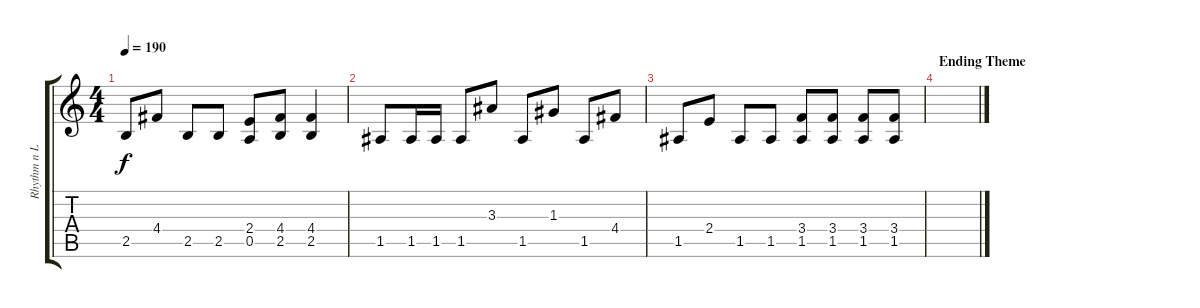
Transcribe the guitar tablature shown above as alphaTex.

\track ("Rhythm n Lead Guitar" "Rhythm n L") {instrument distortionguitar}
\staff {score tabs}
\tuning (E4 B3 G3 D3 A2 E2) {hide}
\ts (4 4)
\tempo 190
\clef g2
\ks c
2.5.8{dy f} 4.4.8 2.5.8 2.5.8 (2.4 0.5).8 (4.4 2.5).8 (4.4 2.5).4 |
1.5.8 1.5.16 1.5.16 1.5.8 3.3.8 1.5.8 1.3.8 1.5.8 4.4.8 |
1.5.8 2.4.8 1.5.8 1.5.8 (3.4 1.5).8 (3.4 1.5).8 (3.4 1.5).8 (3.4 1.5).8 |
\section ("" "Ending Theme")
